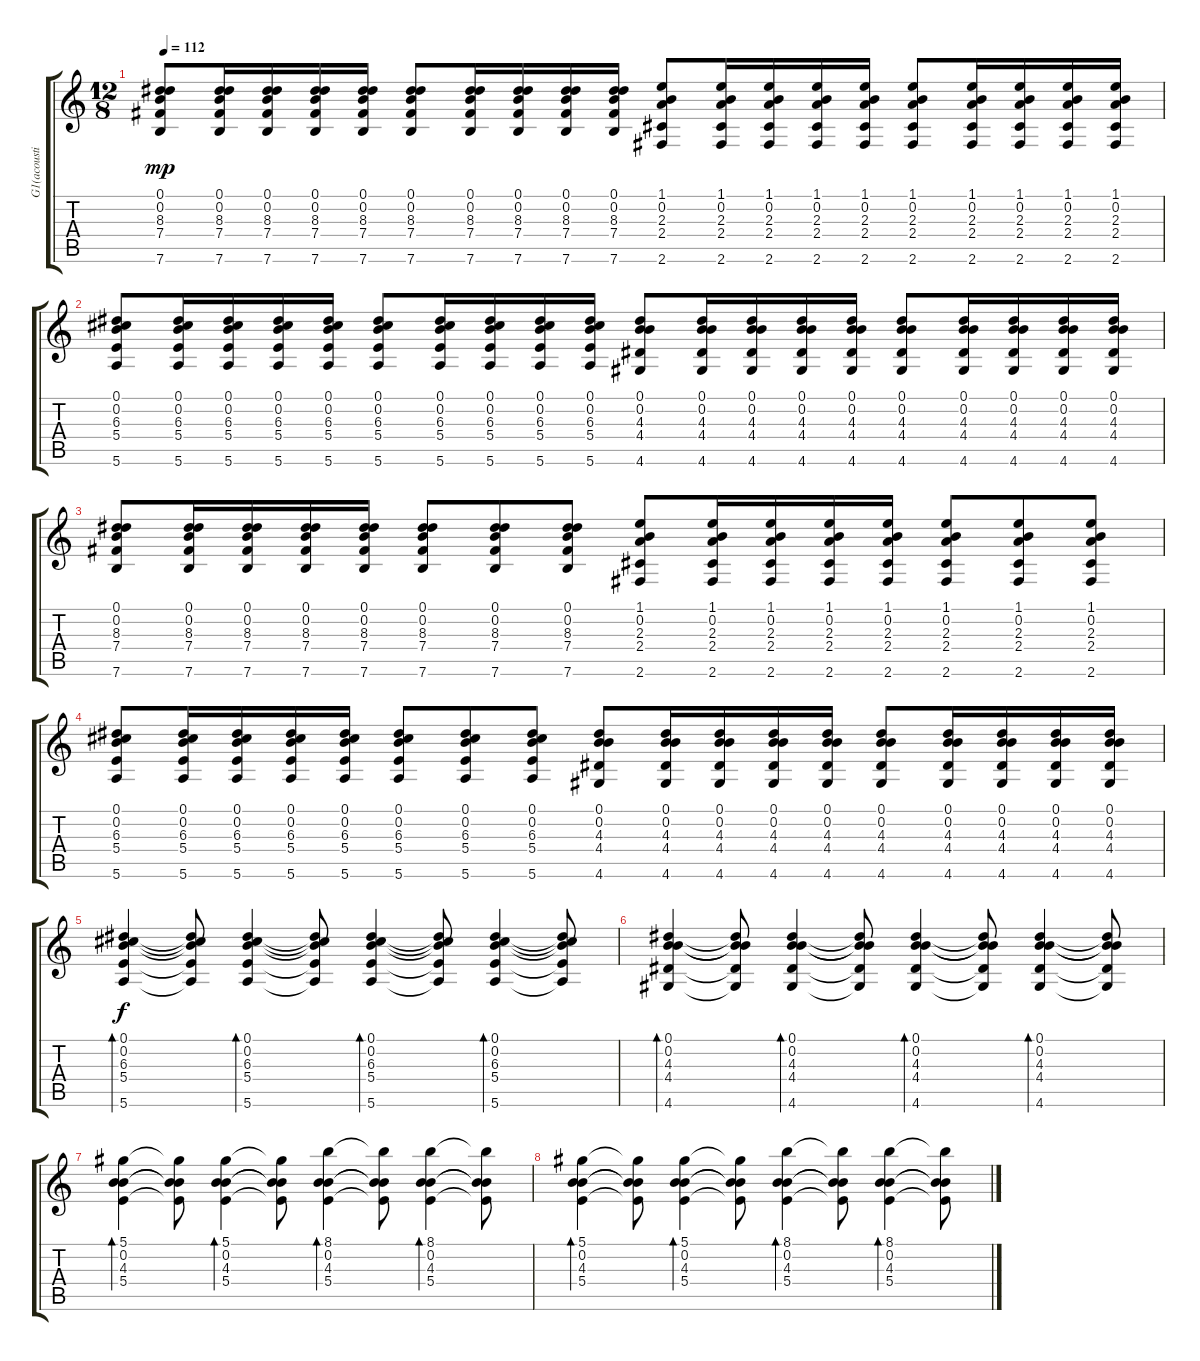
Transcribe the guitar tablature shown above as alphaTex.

\track ("G1(acoustic)" "G1(acousti") {instrument acousticguitarsteel}
\staff {score tabs}
\tuning (Eb4 B3 G3 B2 A2 E2) {hide}
\ts (12 8)
\tempo 112
\clef g2
\ks c
(0.1 0.2 8.3 7.4 7.6).8{dy mp} (0.1 0.2 8.3 7.4 7.6).16 (0.1 0.2 8.3 7.4 7.6).16 (0.1 0.2 8.3 7.4 7.6).16 (0.1 0.2 8.3 7.4 7.6).16 (0.1 0.2 8.3 7.4 7.6).8 (0.1 0.2 8.3 7.4 7.6).16 (0.1 0.2 8.3 7.4 7.6).16 (0.1 0.2 8.3 7.4 7.6).16 (0.1 0.2 8.3 7.4 7.6).16 (1.1 0.2 2.3 2.4 2.6).8 (1.1 0.2 2.3 2.4 2.6).16 (1.1 0.2 2.3 2.4 2.6).16 (1.1 0.2 2.3 2.4 2.6).16 (1.1 0.2 2.3 2.4 2.6).16 (1.1 0.2 2.3 2.4 2.6).8 (1.1 0.2 2.3 2.4 2.6).16 (1.1 0.2 2.3 2.4 2.6).16 (1.1 0.2 2.3 2.4 2.6).16 (1.1 0.2 2.3 2.4 2.6).16 |
(0.1 0.2 6.3 5.4 5.6).8 (0.1 0.2 6.3 5.4 5.6).16 (0.1 0.2 6.3 5.4 5.6).16 (0.1 0.2 6.3 5.4 5.6).16 (0.1 0.2 6.3 5.4 5.6).16 (0.1 0.2 6.3 5.4 5.6).8 (0.1 0.2 6.3 5.4 5.6).16 (0.1 0.2 6.3 5.4 5.6).16 (0.1 0.2 6.3 5.4 5.6).16 (0.1 0.2 6.3 5.4 5.6).16 (0.1 0.2 4.3 4.4 4.6).8 (0.1 0.2 4.3 4.4 4.6).16 (0.1 0.2 4.3 4.4 4.6).16 (0.1 0.2 4.3 4.4 4.6).16 (0.1 0.2 4.3 4.4 4.6).16 (0.1 0.2 4.3 4.4 4.6).8 (0.1 0.2 4.3 4.4 4.6).16 (0.1 0.2 4.3 4.4 4.6).16 (0.1 0.2 4.3 4.4 4.6).16 (0.1 0.2 4.3 4.4 4.6).16 |
(0.1 0.2 8.3 7.4 7.6).8 (0.1 0.2 8.3 7.4 7.6).16 (0.1 0.2 8.3 7.4 7.6).16 (0.1 0.2 8.3 7.4 7.6).16 (0.1 0.2 8.3 7.4 7.6).16 (0.1 0.2 8.3 7.4 7.6).8 (0.1 0.2 8.3 7.4 7.6).8 (0.1 0.2 8.3 7.4 7.6).8 (1.1 0.2 2.3 2.4 2.6).8 (1.1 0.2 2.3 2.4 2.6).16 (1.1 0.2 2.3 2.4 2.6).16 (1.1 0.2 2.3 2.4 2.6).16 (1.1 0.2 2.3 2.4 2.6).16 (1.1 0.2 2.3 2.4 2.6).8 (1.1 0.2 2.3 2.4 2.6).8 (1.1 0.2 2.3 2.4 2.6).8 |
(0.1 0.2 6.3 5.4 5.6).8 (0.1 0.2 6.3 5.4 5.6).16 (0.1 0.2 6.3 5.4 5.6).16 (0.1 0.2 6.3 5.4 5.6).16 (0.1 0.2 6.3 5.4 5.6).16 (0.1 0.2 6.3 5.4 5.6).8 (0.1 0.2 6.3 5.4 5.6).8 (0.1 0.2 6.3 5.4 5.6).8 (0.1 0.2 4.3 4.4 4.6).8 (0.1 0.2 4.3 4.4 4.6).16 (0.1 0.2 4.3 4.4 4.6).16 (0.1 0.2 4.3 4.4 4.6).16 (0.1 0.2 4.3 4.4 4.6).16 (0.1 0.2 4.3 4.4 4.6).8 (0.1 0.2 4.3 4.4 4.6).16 (0.1 0.2 4.3 4.4 4.6).16 (0.1 0.2 4.3 4.4 4.6).16 (0.1 0.2 4.3 4.4 4.6).16 |
(0.1 0.2 6.3 5.4 5.6).4{bd 240 dy f} (0.1{t} 0.2{t} 6.3{t} 5.4{t} 5.6{t}).8 (0.1 0.2 6.3 5.4 5.6).4{bd 240} (0.1{t} 0.2{t} 6.3{t} 5.4{t} 5.6{t}).8 (0.1 0.2 6.3 5.4 5.6).4{bd 240} (0.1{t} 0.2{t} 6.3{t} 5.4{t} 5.6{t}).8 (0.1 0.2 6.3 5.4 5.6).4{bd 240} (0.1{t} 0.2{t} 6.3{t} 5.4{t} 5.6{t}).8 |
(0.1 0.2 4.3 4.4 4.6).4{bd 240} (0.1{t} 0.2{t} 4.3{t} 4.4{t} 4.6{t}).8 (0.1 0.2 4.3 4.4 4.6).4{bd 240} (0.1{t} 0.2{t} 4.3{t} 4.4{t} 4.6{t}).8 (0.1 0.2 4.3 4.4 4.6).4{bd 240} (0.1{t} 0.2{t} 4.3{t} 4.4{t} 4.6{t}).8 (0.1 0.2 4.3 4.4 4.6).4{bd 240} (0.1{t} 0.2{t} 4.3{t} 4.4{t} 4.6{t}).8 |
(5.1 0.2 4.3 5.4).4{bd 240} (5.1{t} 0.2{t} 4.3{t} 5.4{t}).8 (5.1 0.2 4.3 5.4).4{bd 240} (5.1{t} 0.2{t} 4.3{t} 5.4{t}).8 (8.1 0.2 4.3 5.4).4{bd 240} (8.1{t} 0.2{t} 4.3{t} 5.4{t}).8 (8.1 0.2 4.3 5.4).4{bd 240} (8.1{t} 0.2{t} 4.3{t} 5.4{t}).8 |
(5.1 0.2 4.3 5.4).4{bd 240} (5.1{t} 0.2{t} 4.3{t} 5.4{t}).8 (5.1 0.2 4.3 5.4).4{bd 240} (5.1{t} 0.2{t} 4.3{t} 5.4{t}).8 (8.1 0.2 4.3 5.4).4{bd 240} (8.1{t} 0.2{t} 4.3{t} 5.4{t}).8 (8.1 0.2 4.3 5.4).4{bd 240} (8.1{t} 0.2{t} 4.3{t} 5.4{t}).8
